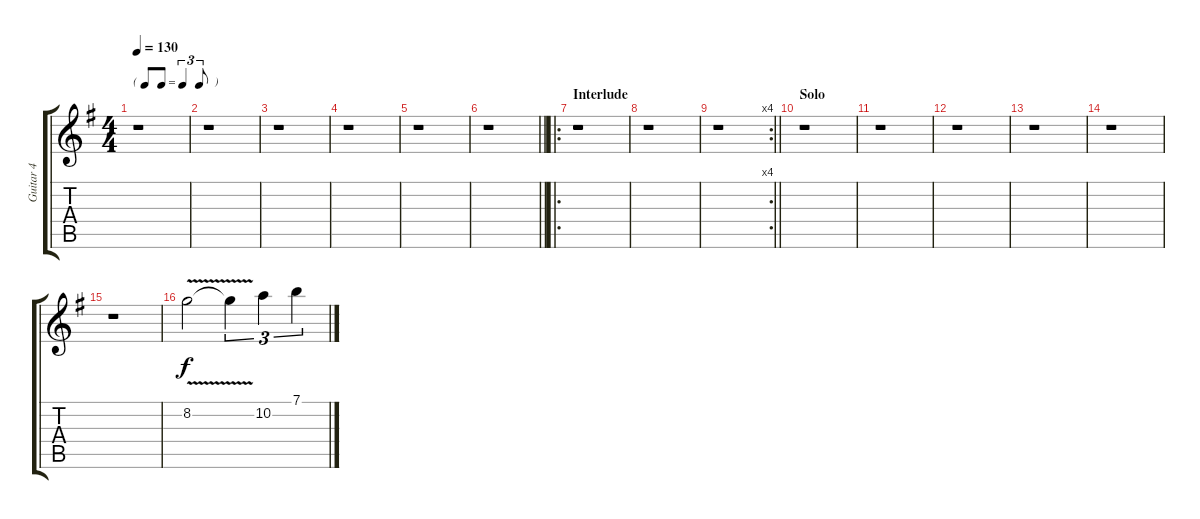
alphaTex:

\track ("Guitar 4" "Guitar 4") {instrument overdrivenguitar}
\staff {score tabs}
\tuning (E4 B3 G3 D3 A2 E2) {hide}
\ts (4 4)
\tf triplet8th
\tempo 130
\clef g2
\ks eminor
r.1{dy f} |
r.1 |
r.1 |
r.1 |
r.1 |
\barLineRight lightlight
r.1 |
\ro
\section ("" "Interlude")
r.1 |
r.1 |
\rc 4
\barLineRight lightlight
r.1 |
\section ("" "Solo")
r.1 |
r.1 |
r.1 |
r.1 |
r.1 |
r.1 |
8.2{v}.2 8.2{t}.4{tu (3 2)} 10.2.4{tu (3 2)} 7.1.4{tu (3 2)}
